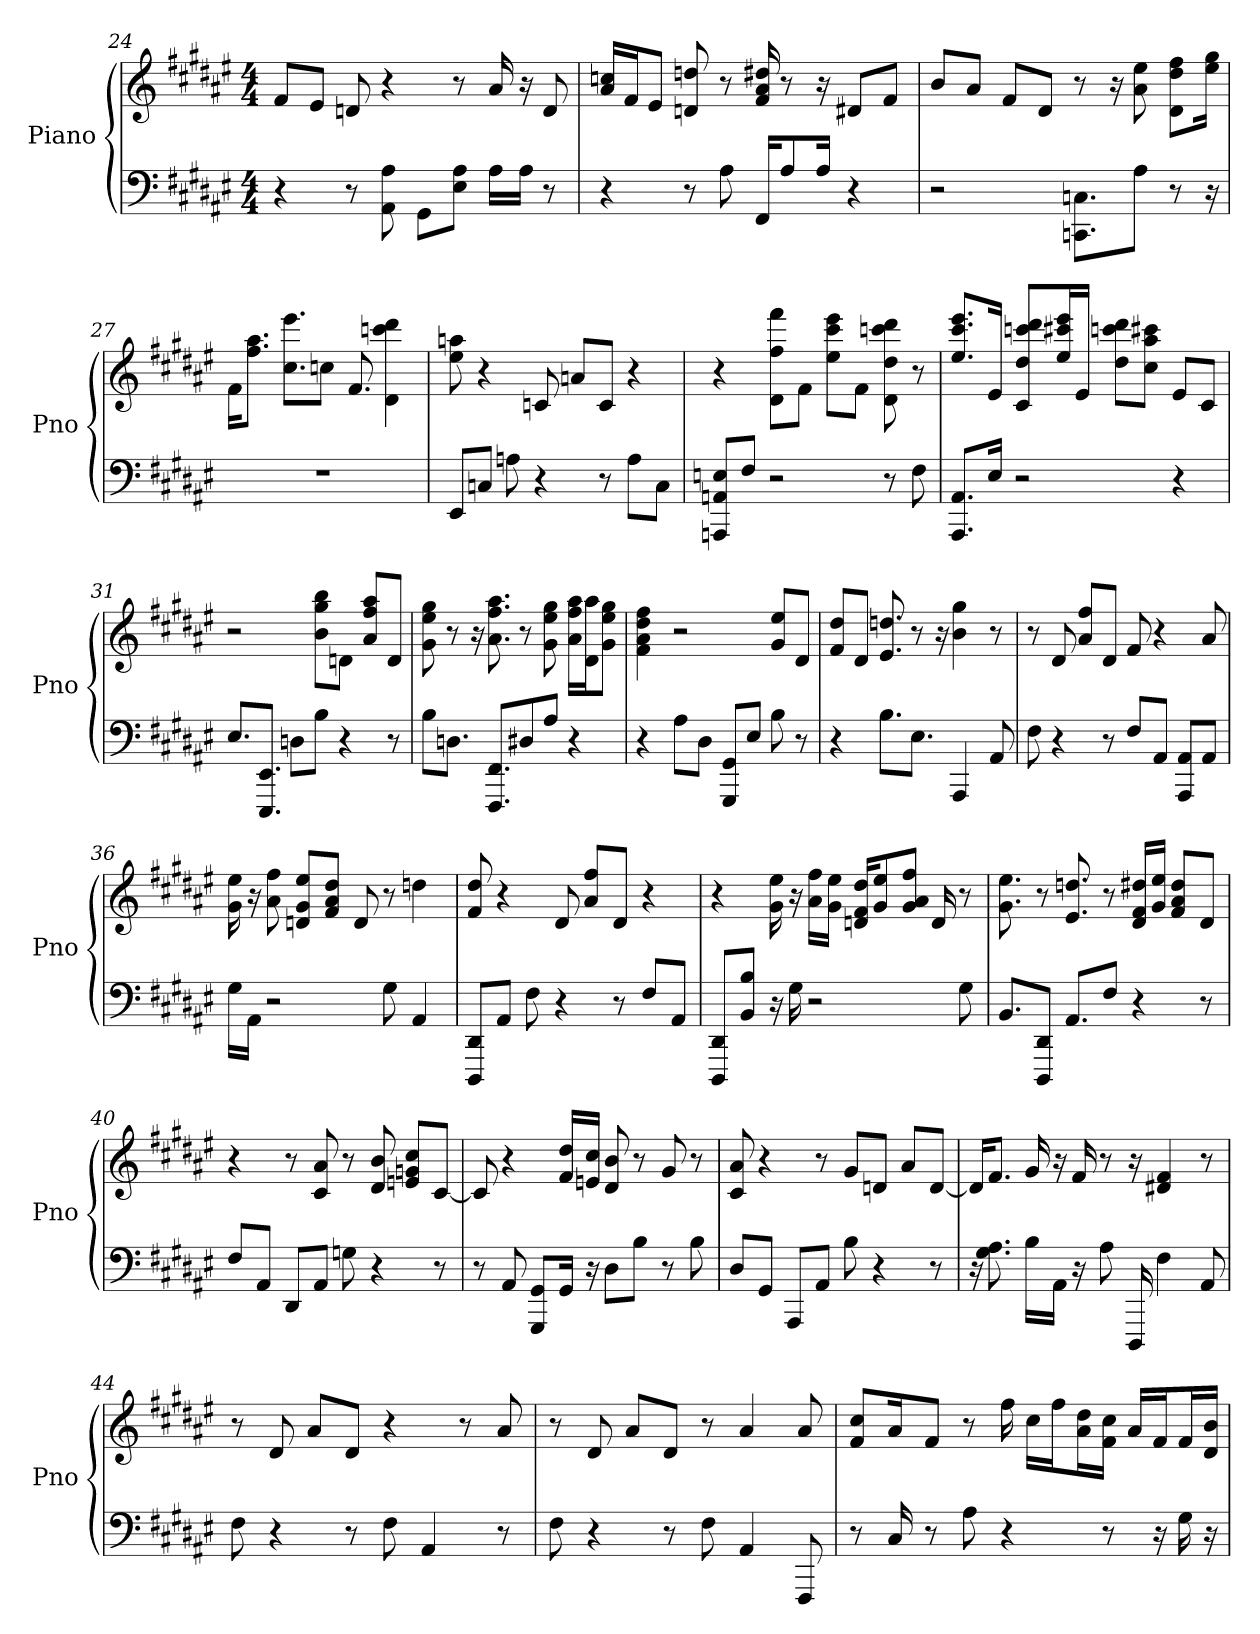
**kern	**kern
*part1	*part1
*staff2	*staff1
*I"Piano	*
*I'Pno	*
*clefF4	*clefG2
*k[f#c#g#d#a#e#]	*k[f#c#g#d#a#e#]
*F#:	*F#:
*M4/4	*M4/4
=24	=24
4r	8f#/L
.	8e#/J
8r	8d
8A# 8AA#	4r
8GG#\L	.
8E#\ 8A#\J	8r
16A#\LL	16a#
16A#\JJ	16r
8r	8d
=25	=25
4r	16cc/ 16a#/LL
.	16f#/J
.	8e#/J
8r	8dd 8d
8A#	8r
16FF#/KL	16dd# 16f# 16a#
8A#/	8r
16A#/Jk	16r
4r	8d#/L
.	8f#/J
=26	=26
2r	8b/L
.	8a#/J
.	8f#/L
.	8d#/J
8.C\ 8.CC\L	8r
.	16r
8A#\J	8ee# 8a#
8r	8d#\ 8dd#\ 8ff#\L
16r	16ee#\ 16gg#\Jk
=27	=27
1r	16f#\KL
.	8.ff#\ 8.aa#\J
.	8.cc#\ 8.eee#\L
.	8cc\J
.	8.f#
.	4ddd# 4ccc 4d#
=28	=28
8EE#/L	8aa 8ee#
8C/J	4r
8A	.
4r	8c
.	8a/L
8r	8c/J
8A\L	4r
8C\J	.
=29	=29
8AA/ 8E/ 8AAA/L	4r
8F#/J	.
2r	8fff#\ 8ff#\ 8d#\L
.	8f#\J
.	8ee#\ 8eee#\ 8ccc#\L
.	8f#\J
8r	8ccc 8ddd# 8dd# 8d#
8F#	8r
=30	=30
8.AAA#/ 8.AA#/L	8.ee#/ 8.eee#/ 8.ccc#/L
16E#/Jk	16e#/Jk
2r	8dd#/ 8ccc/ 8ddd#/ 8c#/L
.	16ee#/ 16ccc#/ 16eee#/L
.	16e#/JJ
.	8dd#\ 8ddd#\ 8ccc\L
.	8cc#\ 8ccc#\ 8aa#\J
4r	8e#/L
.	8c#/J
=31	=31
8.E#/L	2r
8.EE#/ 8.EEE#/J	.
8D\L	.
8B\J	8gg#\ 8bb\ 8b\L
4r	8d\J
.	8a#/ 8aa#/ 8ff#/L
8r	8d/J
=32	=32
8B\L	8gg# 8g# 8ee#
8.D\J	8r
.	16r
8.FFF#/ 8.FF#/L	8.a# 8.aa# 8.ff#
8D#/	8r
8A#/J	8gg# 8g# 8ee#
4r	16aa#\ 16a#\ 16ff#\LL
.	16aa#\ 16d#\J
.	8ee#\ 8g#\ 8gg#\J
=33	=33
4r	4a# 4f# 4ff# 4dd#
8A#\L	2r
8D#\J	.
8GGG#/ 8GG#/L	.
8E#/J	.
8B	8ee#/ 8g#/L
8r	8d#/J
=34	=34
4r	8dd#/ 8f#/L
.	8d#/J
8.B\L	8.dd 8.e#
8.E#\J	8r
.	16r
4AAA#	4gg# 4b
8AA#	8r
=35	=35
8F#	8r
4r	8d#
.	8ff#/ 8a#/L
8r	8d#/J
8F#/L	8f#
8AA#/J	4r
8AA#/ 8AAA#/L	.
8AA#/J	8a#
=36	=36
16G#\LL	16ee# 16g#
16AA#\JJ	16r
2r	8ff# 8a#
.	8d/ 8ee#/ 8g#/L
.	8a#/ 8dd#/ 8f#/J
.	8d
8G#	8r
4AA#	4dd
=37	=37
8DD#/ 8DDD#/L	8dd# 8f#
8AA#/J	4r
8F#	.
4r	8d#
.	8ff#/ 8a#/L
8r	8d#/J
8F#/L	4r
8AA#/J	.
=38	=38
8DDD#/ 8DD#/L	4r
8BB/ 8B/J	.
16r	16ee# 16g#
16G#	16r
2r	16ff#\ 16a#\LL
.	16ee#\ 16g#\JJ
.	16d/ 16f#/ 16dd#/KL
.	8ee#/ 8g#/
.	8g#/ 8ff#/ 8a#/J
.	16d
8G#	8r
=39	=39
8.BB/L	8.ee# 8.g#
8DD#/ 8DDD#/J	8r
8.AA#/L	8.dd 8.e#
8F#/J	8r
4r	16d#/ 16f#/ 16dd#/LL
.	16ee#/ 16g#/JJ
.	8dd#/ 8a#/ 8f#/L
8r	8d#/J
=40	=40
8F#/L	4r
8AA#/J	.
8DD#/L	8r
8AA#/J	8a# 8c#
8G	8r
4r	8b 8d#
.	8e/ 8cc#/ 8g/L
8r	[8c#/J
=41	=41
8r	8c#]
8AA#	4r
8GG#/ 8GGG#/L	.
16GG#/Jk	16f#/ 16dd#/LL
16r	16cc#/ 16e/JJ
8D#\L	8b 8d#
8B\J	8r
8r	8g#
8B	8r
=42	=42
8D#/L	8a# 8c#
8GG#/J	4r
8AAA#/L	.
8AA#/J	8r
8B	8g#/L
4r	8d/J
.	8a#/L
8r	[8d/J
=43	=43
16r	16d/KL]
8.A# 8.G#	8.f#/J
16B\LL	16g#
16AA#\JJ	16r
16r	16f#
8A#	8r
16DDD#	16r
4F#	4f# 4d#
8AA#	8r
=44	=44
8F#	8r
4r	8d#
.	8a#/L
8r	8d#/J
8F#	4r
4AA#	.
.	8r
8r	8a#
=45	=45
8F#	8r
4r	8d#
.	8a#/L
8r	8d#/J
8F#	8r
4AA#	4a#
8FFF#	8a#
=46	=46
8r	8cc#/ 8f#/L
16C#	16a#/K
8r	8f#/J
8A#	8r
4r	16ff#
.	16cc#\LL
.	16ff#\J
.	16a#\ 16dd#\L
8r	16f#\ 16cc#\JJ
.	16a#/LL
16r	16f#/J
16G#	16f#/L
16r	16d#/ 16b/JJ
=	=
*-	*-
